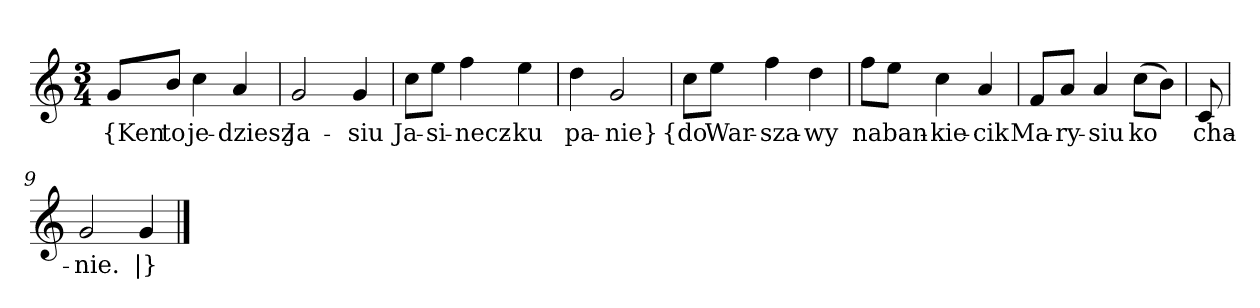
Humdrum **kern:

**kern	**text
*part1	*part1
*staff1	*staff1
*clefG2	*
*k[]	*
*C:	*
*M3/4	*
=	=
8g/L	{Ken
8b/J	to
4cc	je-
4a	-dziesz
=2	=2
2g	Ja-
4g	-siu
=3	=3
8cc\L	Ja-
8ee\J	-si-
4ff	-necz-
4ee	-ku
=4	=4
4dd	pa-
2g	-nie}
=5y	=5y
8cc\L	{do
8ee\J	War-
4ff	-sza-
4dd	-wy
=6	=6
8ff\L	na
8ee\J	ban-
4cc	-kie-
4a	-cik
=7	=7
8f/L	Ma-
8a/J	-ry-
4a	-siu
(8cc\L	ko
8b\J)	--
=8y	=8y
8c	-cha-
=9	=9
2g	-nie.
4g	|}
==	==
*-	*-
